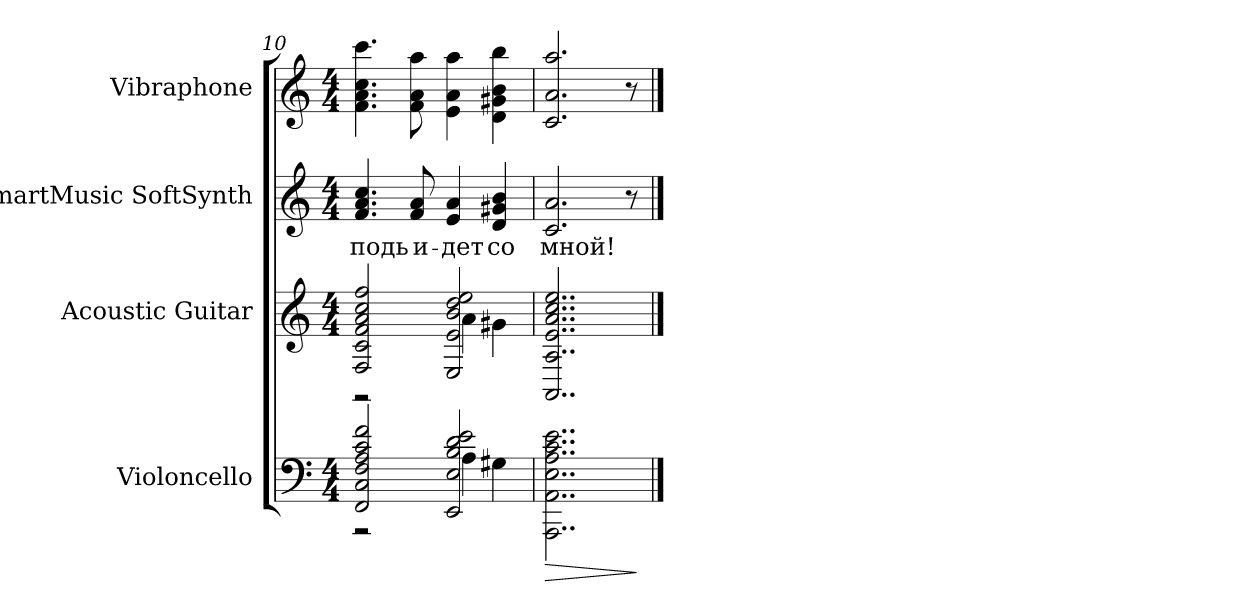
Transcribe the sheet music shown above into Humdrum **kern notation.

**kern	**dynam	**kern	**kern	**text	**kern
*part4	*part4	*part3	*part2	*part2	*part1
*staff4	*staff4	*staff3	*staff2	*staff2	*staff1
*I"Violoncello	*	*I"Acoustic Guitar	*I"SmartMusic SoftSynth	*	*I"Vibraphone
*I'Vc.	*	*I'A. Gtr.	*	*	*I'Vib.
*clefF4	*	*clefG2	*clefG2	*	*clefG2
*	*	*ITrd7c12	*	*	*
*k[]	*	*k[]	*k[]	*	*k[]
*a:	*	*a:	*a:	*	*a:
*M4/4	*	*M4/4	*M4/4	*	*M4/4
=10	=10	=10	=10	=10	=10
*^	*	*^	*	*	*
!	!	!	!	!	!	!LO:LY:b:color=#000000	!
2FFi/ 2Ci 2Fi 2Ai 2ci 2fi	2r	.	2FFi/ 2Ci 2Fi 2Ai 2ci 2fi	2r	4.fi/ 4.ai 4.cci	-подь	4.fi\ 4.ai 4.cci 4.ccci
!	!	!	!	!	!	!LO:LY:b:color=#000000	!
.	.	.	.	.	8fi/ 8ai	и-	8fi\ 8ai 8aai
!	!	!	!	!	!	!LO:LY:b:color=#000000	!
2EEi/ 2Ei 2Bi 2di 2ei	4Ai\	.	2EEi/ 2Ei 2Bi 2di 2ei	4Ai\	4ei/ 4ai	-дет	4ei\ 4ai 4aai
!	!	!	!	!	!	!LO:LY:b:color=#000000	!
.	4G#Xi\	.	.	4G#Xi\	4di/ 4g#Xi 4bi	со	4di\ 4g#Xi 4bi 4bbi
=11	=11	=11	=11	=11	=11	=11	=11
!	!	!LO:HP:b	!	!	!	!	!
*v	*v	*	*	*	*	*	*
*	*	*v	*v	*	*	*
*^	*	*^	*	*	*
!	!	!	!	!	!	!LO:LY:b:color=#000000	!
*v	*v	*	*	*	*	*	*
*	*	*v	*v	*	*	*
2..AAAi\ 2..AAi 2..Ei 2..Ai 2..ci 2..ei	>	2..AAAi/ 2..AAi 2..Ei 2..Ai 2..ci 2..ei	2.ci/ 2.ai	мной!	2.ci/ 2.ai 2.aai
.	.	.	8r	.	8r
.	]	.	.	.	.
==	==	==	==	==	==
*-	*-	*-	*-	*-	*-
